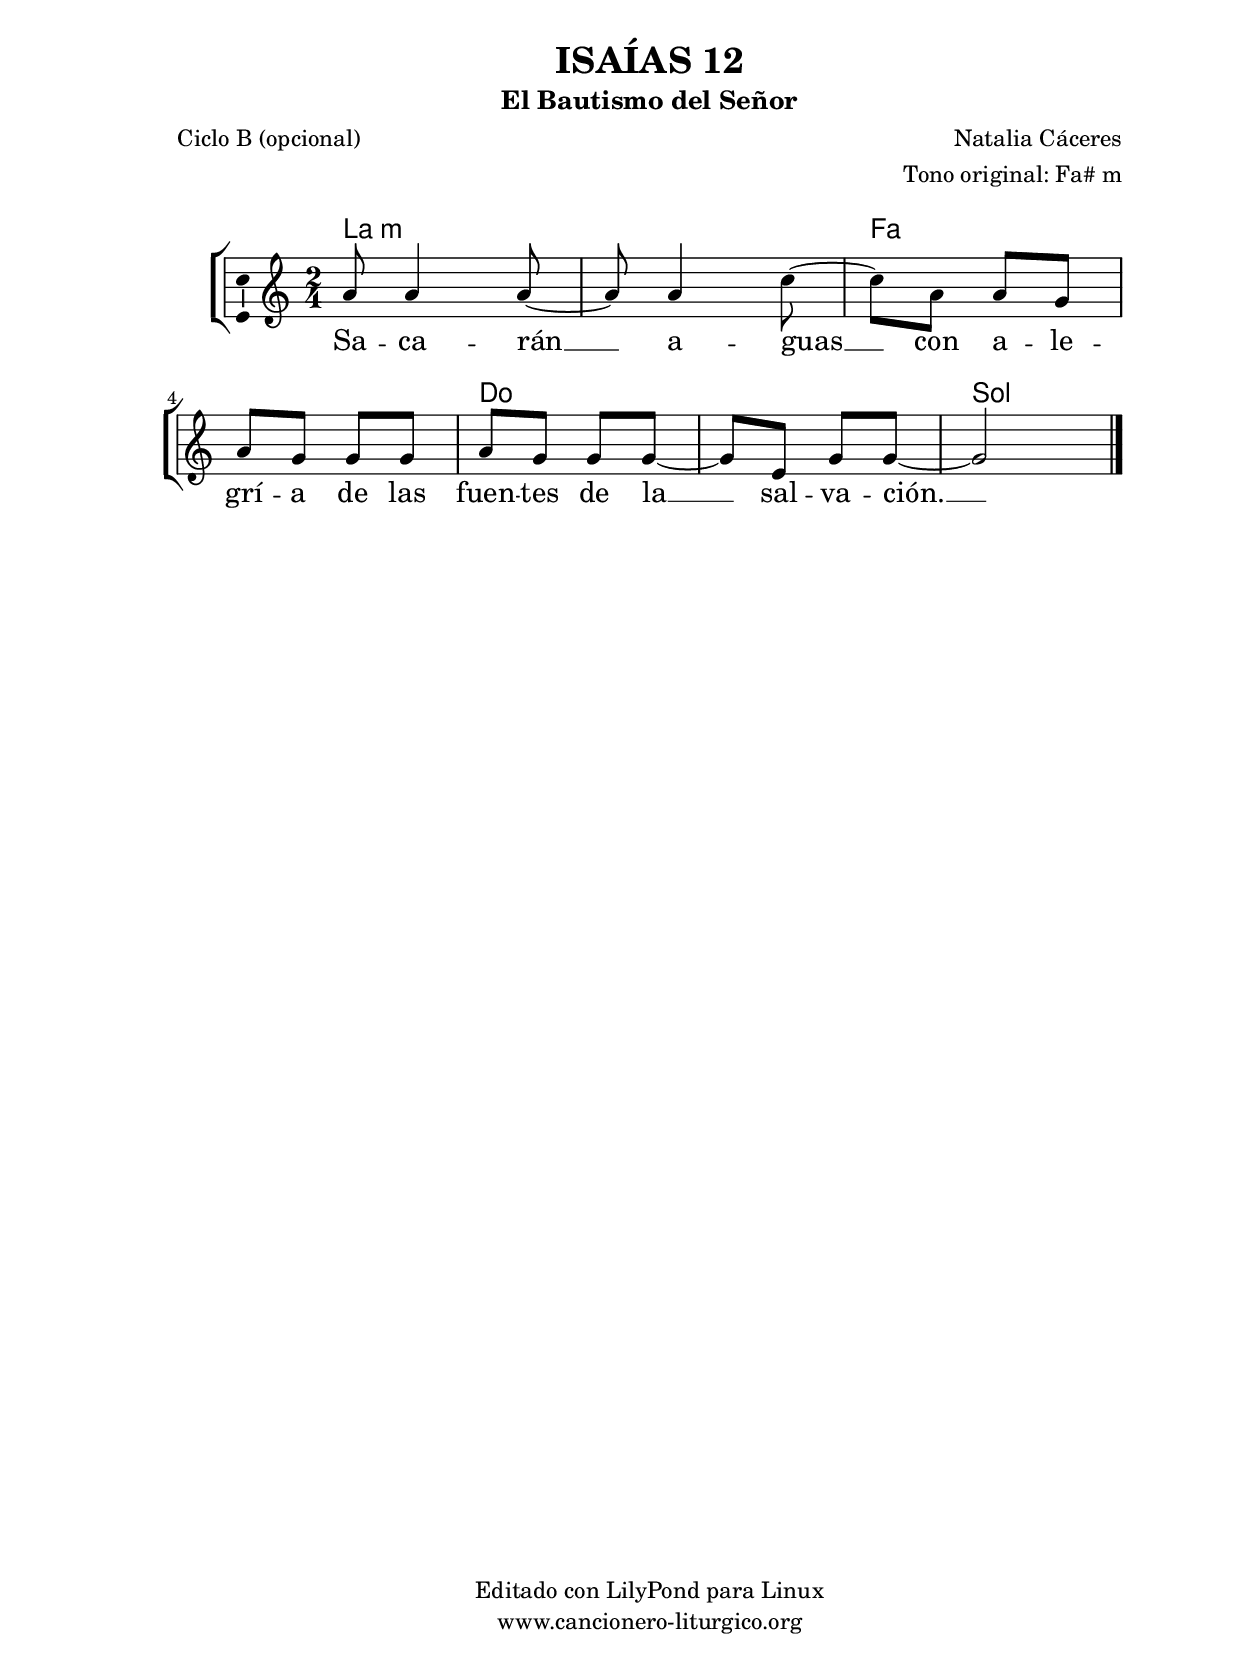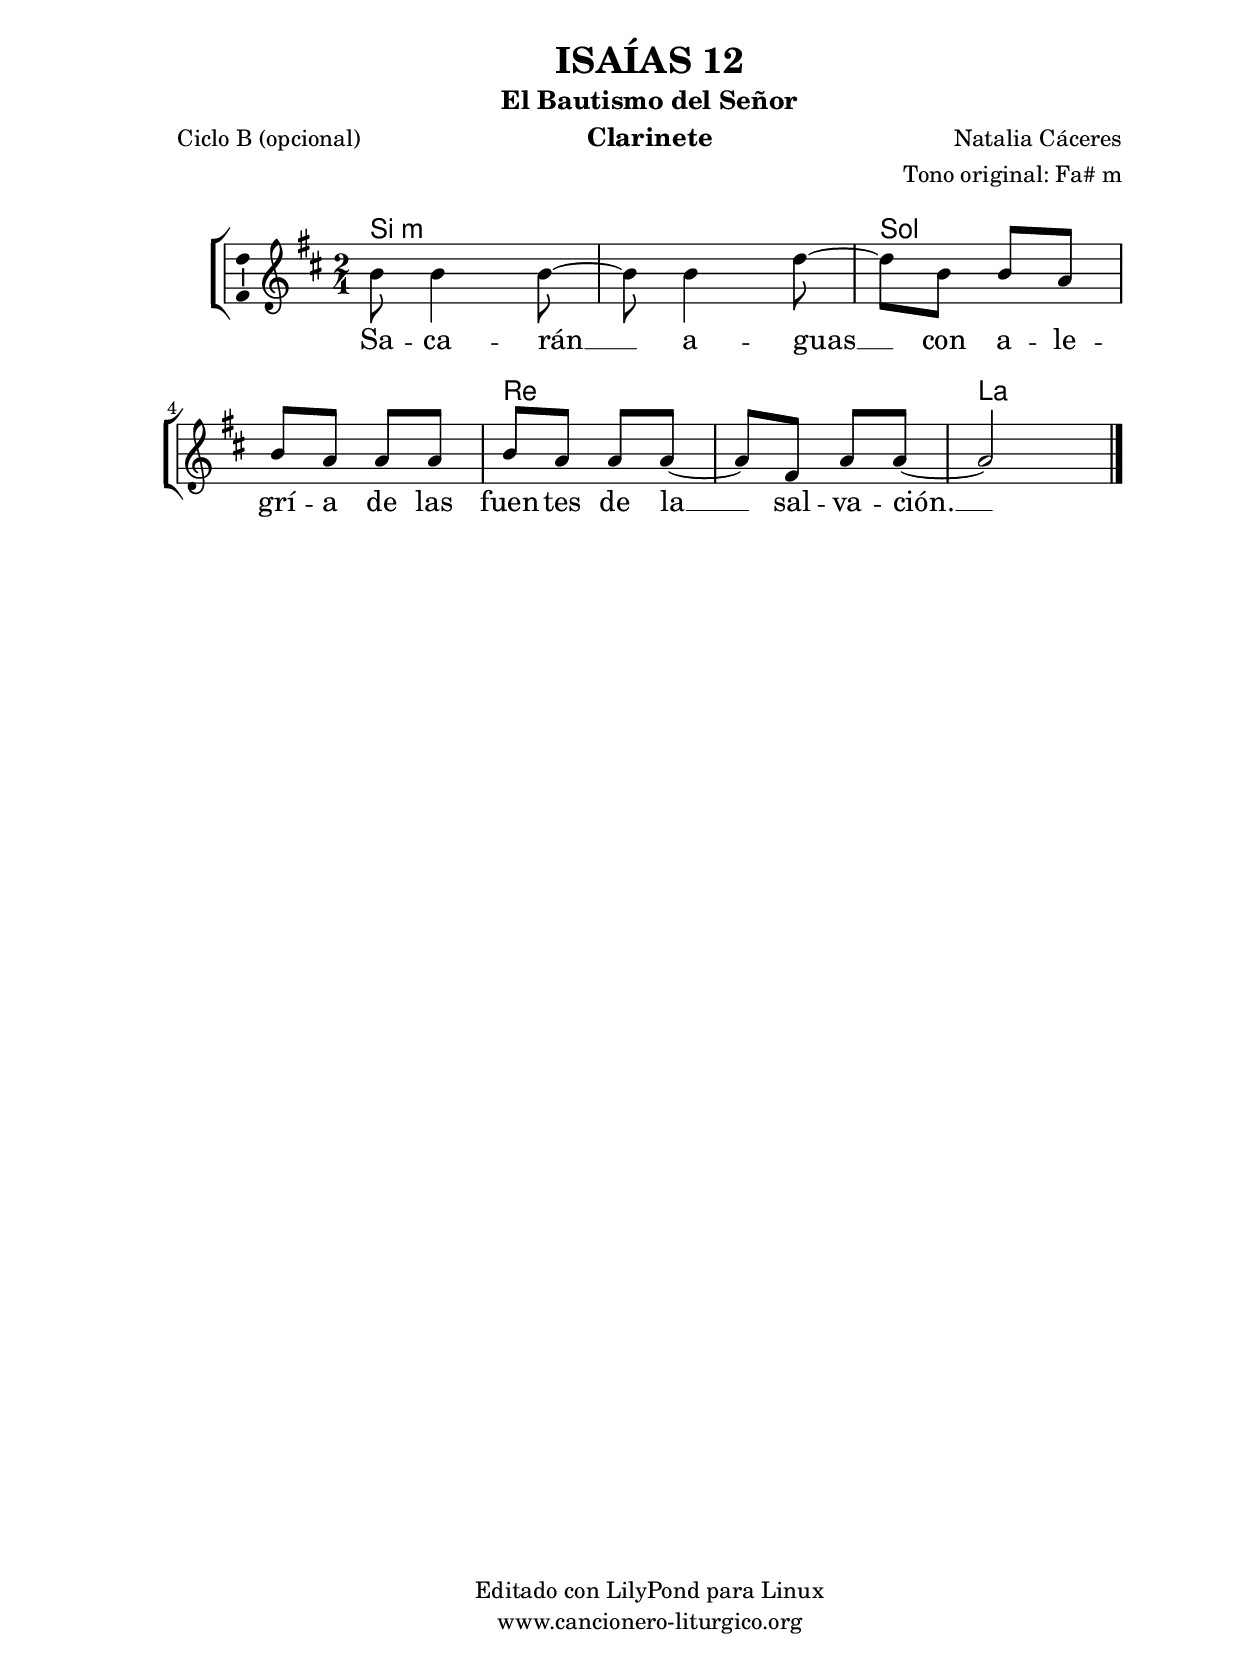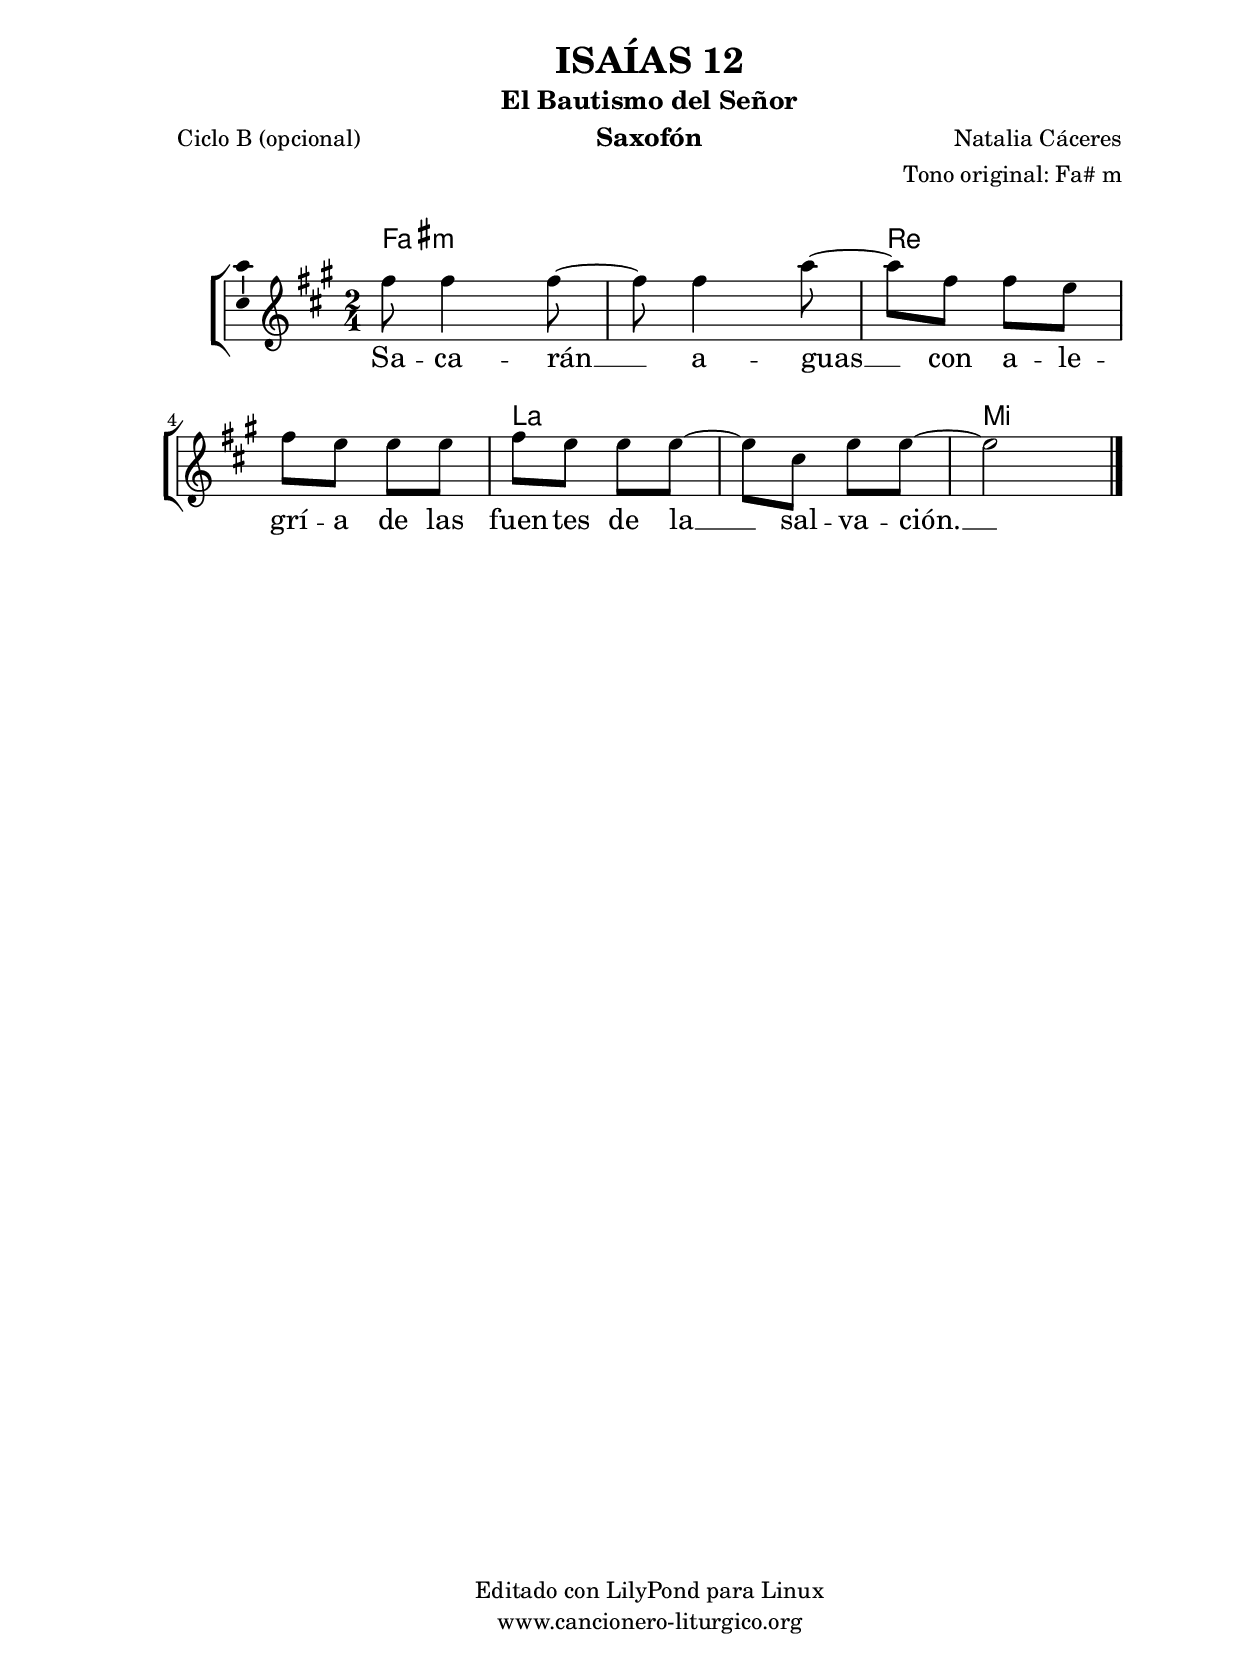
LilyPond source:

%
%para convertir .midi en .wav:
%timidity filename.midi -Ow -o finename.wav
%
%
%Para convertir de .wav a .mp3:
%lame -h -m j filename.wav
%
%
%para escuchar el midi:
%timidity nombrefichero.midi
%


%versión de lilypond para la que se ha escrito esta partitura:
\version "2.16.0"

	%Tamaño papel
	#(set-default-paper-size "a4")
	%Tamaño partitura
	#(set-global-staff-size 20)
	%No responde al pulsar sobre una nota
	#(ly:set-option 'point-and-click #f)

%parámetros del encabezamiento:
\header {
	title = "ISAÍAS 12"
	subtitle = "El Bautismo del Señor"
	composer = "Natalia Cáceres"
	poet = "Ciclo B (opcional)"
	meter = ""
	arranger = "Tono original: Fa# m"
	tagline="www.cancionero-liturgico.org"
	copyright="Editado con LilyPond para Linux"
	tiempo = "Navidad"
	usos = "Salmo"
	letra = "Sacarán aguas con alegría de las fuentes de la salvación."
	}

%parámetros asociados al papel:
\paper  {
	oddHeaderMarkup = \markup {\fill-line { \on-the-fly #not-first-page \fromproperty #'header:title \on-the-fly #not-first-page \fromproperty #'header:composer }}
	evenHeaderMarkup = \markup {\fill-line { \fromproperty #'header:composer \fromproperty #'header:title }}
	#(set-paper-size "a4")
	print-page-number = ##f
	first-page-number = 1
	print-first-page-number = ##f
%	head-separation = 3.0 \cm
	top-margin = 2.0 \cm
	bottom-margin = 0.5\cm
%%%	bottom-margin = -1.0\cm
	left-margin = 3.0 \cm
	line-width = 16.0 \cm 
	indent = 8\mm
	interscoreline = 2.\mm
	between-system-space = 15\mm
%	para que las partituras no llenen la hoja:
	ragged-bottom = ##t
%	idem para la última hoja:
	ragged-last-bottom = ##f
%	para que las partituras llenen el ancho del papel:
	ragged-last = ##f
	after-title-space = 2.5 \cm
%page-count=1
system-count=2

	%Flexible Vertical Spacing
%	markup-markup-spacing =
%	#'((basic-distance . 15) (minimum-distance . 15) (padding . 3))
	markup-system-spacing =
	#'((basic-distance . 15) (minimum-distance . 15) (padding . 3))
	system-system-spacing =
	#'((basic-distance . 15) (minimum-distance . 15) (padding . 3))
	score-system-spacing =
	#'((basic-distance . 15) (minimum-distance . 15) (padding . 5))
%	top-system-spacing = % header
%	#'((basic-distance . 8) (minimum-distance . 0) (padding . 3))
%	top-markup-spacing =
%	#'((basic-distance . 20) (minimum-distance . 20) (padding . 3))
	last-bottom-spacing = % footer
	#'((basic-distance . 5) (minimum-distance . 5) (padding . 3))
%	score-markup-spacing =
%	#'((basic-distance . 16) (minimum-distance . 13) (padding . 3))

	}


%parámetros que afectan a toda la partitura:
global =  {
	%clave de sol (G):
	\clef G
	%armadura:
	\transpose fis a
	\key fis \minor
	\tempo 4=112
	\set Score.tempoHideNote = ##t
	}


acordes = {
	\italianChords
	\chordmode {
	\transpose fis a
{

fis2:m s d s a s e

	}
	}
}

melodia = 
	\transpose fis a
{
	\relative c'{

\time 2/4
fis8 fis4 fis8~
fis8 fis4 a8~
a8 fis fis e
fis8 e e e
fis8 e e e8~
e8 cis e e8~
e2

	\bar "|."
	}
	}


texto = \lyricmode {
Sa -- ca -- rán __ a -- guas __ con a -- le -- grí -- a
de las fuen -- tes de la __ sal -- va -- ción. __
	}


acordesStaff = \context ChordNames = acordesStaff <<
	\set chordChanges = ##t
	\acordes
	>>


vozStaff = \context Voice = vozStaff
\with {\consists "Ambitus_engraver"}
<<
%	\set Staff.instrumentName = ""
%	\set Staff.shortInstrumentName = ""
%	\set Staff.midiInstrument = #"clarinet"
%	\set Staff.midiInstrument = #"cello"
%	\set Staff.midiInstrument = #"flute"
	\set Staff.midiInstrument = #"electric guitar (jazz)"
%	\set Staff.midiInstrument = #"english horn"
%	\set Staff.midiInstrument = #"violin"
%	\set Staff.midiInstrument = #"glockenspiel"
	\set Staff.midiMinimumVolume = #0.7
	\set Staff.midiMaximumVolume = #0.9
	\global
	\melodia
	>>


textoStaff = \context Lyrics = textoStaff <<
	\lyricsto vozStaff \texto
	>>

\book {
	\score {
		\context ChoirStaff {
			\override StaffGroup.SystemStartBracket #'collapse-height = #1
			\override Score.SystemStartBar #'collapse-height = #1
			<<
			\acordesStaff
			\vozStaff
			\textoStaff
			>>
			}
		\layout {
	    		\context {
				\Lyrics
				\override LyricText #'font-size = #2
				}
	   		 \context {
				\Score
				%fontSize = #3
				\override StaffSymbol #'staff-space = #(magstep +3)
				%\override Beam #'thickness = #0.55
				%\override SpacingSpanner #'spacing-increment = #1.0
				%\override Slur #'height-limit = #1.5
				}
			}
		}
	\score {
		\unfoldRepeats
		\context ChoirStaff {
			<<
			\acordesStaff
			\vozStaff
			>>
			}
		\midi {
	  		\context {
	  			\Score
				tempoWholesPerMinute = #(ly:make-moment 70 4)
				}
			}
		}
	}

%Partitura para clarinete
#(define output-suffix "C")
\book {
	\header{
		instrument = "Clarinete"
		}
	\score {
		\context ChoirStaff {
			\override StaffGroup.SystemStartBracket #'collapse-height = #1
			\override Score.SystemStartBar #'collapse-height = #1
\transpose c d
			<<
			\acordesStaff
			\vozStaff
			\textoStaff
			>>
			}
		\layout {
	    		\context {
				\Lyrics
				\override LyricText #'font-size = #2
				}
	   		 \context {
				\Score
				%fontSize = #3
				\override StaffSymbol #'staff-space = #(magstep +3)
				%\override Beam #'thickness = #0.55
				%\override SpacingSpanner #'spacing-increment = #1.0
				%\override Slur #'height-limit = #1.5
				}
			}
		}
	}

%Partitura para saxofón
#(define output-suffix "S")
\book {
	\header{
		instrument = "Saxofón"
		}
	\score {
		\context ChoirStaff {
			\override StaffGroup.SystemStartBracket #'collapse-height = #1
			\override Score.SystemStartBar #'collapse-height = #1
\transpose c a
			<<
			\acordesStaff
			\vozStaff
			\textoStaff
			>>
			}
		\layout {
	    		\context {
				\Lyrics
				\override LyricText #'font-size = #2
				}
	   		 \context {
				\Score
				%fontSize = #3
				\override StaffSymbol #'staff-space = #(magstep +3)
				%\override Beam #'thickness = #0.55
				%\override SpacingSpanner #'spacing-increment = #1.0
				%\override Slur #'height-limit = #1.5
				}
			}
		}
	}

